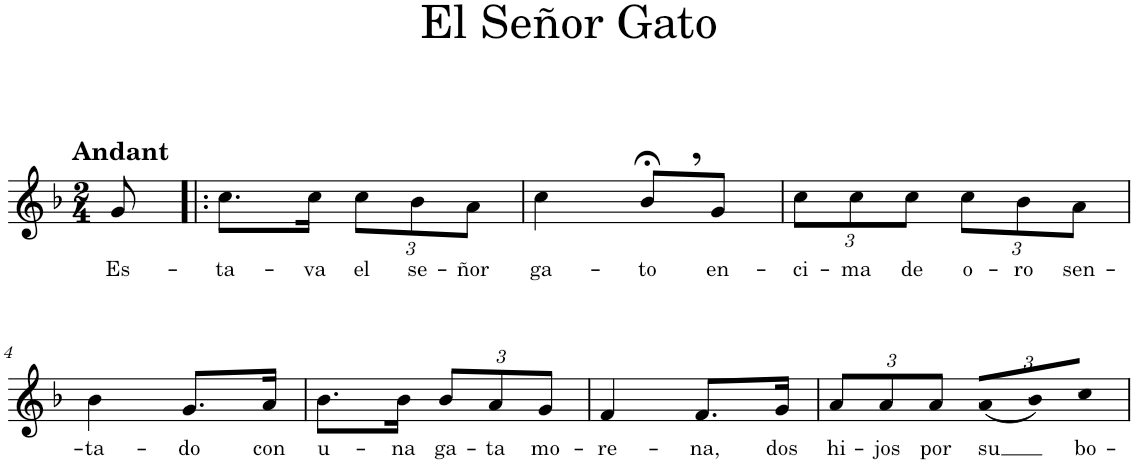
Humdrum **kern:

**kern	**text
*part1	*part1
*staff1	*staff1
*I"Piano	*
*I'Pno.	*
*clefG2	*
*k[b-]	*
*M2/4	*
=	=
!LO:TX:a:B:t=Andant	!
!	!LO:LY:b
8g/	Es-
=1!|:	=1!|:
!	!LO:LY:b
8.cc\L	-ta-
!	!LO:LY:b
16cc\Jk	-va
*Xbrackettup	*
!	!LO:LY:b
12cc\L	el
!	!LO:LY:b
12b-\	se-
!	!LO:LY:b
12a\J	-ñor
=2	=2
!	!LO:LY:b
4cc\	ga-
!	!LO:LY:b
8b-;<,/L	-to
!	!LO:LY:b
8g/J	en-
=3	=3
!	!LO:LY:b
12cc\L	-ci-
!	!LO:LY:b
12cc\	-ma
!	!LO:LY:b
12cc\J	de
!	!LO:LY:b
12cc\L	o-
!	!LO:LY:b
12b-\	-ro
!	!LO:LY:b
12a\J	sen-
!!LO:LB:g=z
=4	=4
!	!LO:LY:b
4b-\	-ta-
!	!LO:LY:b
8.g/L	-do
!	!LO:LY:b
16a/Jk	con
=5	=5
!	!LO:LY:b
8.b-\L	u-
!	!LO:LY:b
16b-\Jk	-na
!	!LO:LY:b
12b-/L	ga-
!	!LO:LY:b
12a/	-ta
!	!LO:LY:b
12g/J	mo-
=6	=6
!	!LO:LY:b
4f/	-re-
!	!LO:LY:b
8.f/L	-na,
!	!LO:LY:b
16g/Jk	dos
=7	=7
!	!LO:LY:b
12a/L	hi-
!	!LO:LY:b
12a/	-jos
!	!LO:LY:b
12a/J	por
!	!LO:LY:b
(12a/L	su
12b-/)	.
!	!LO:LY:b
12cc/J	bo-
=	=
*-	*-
